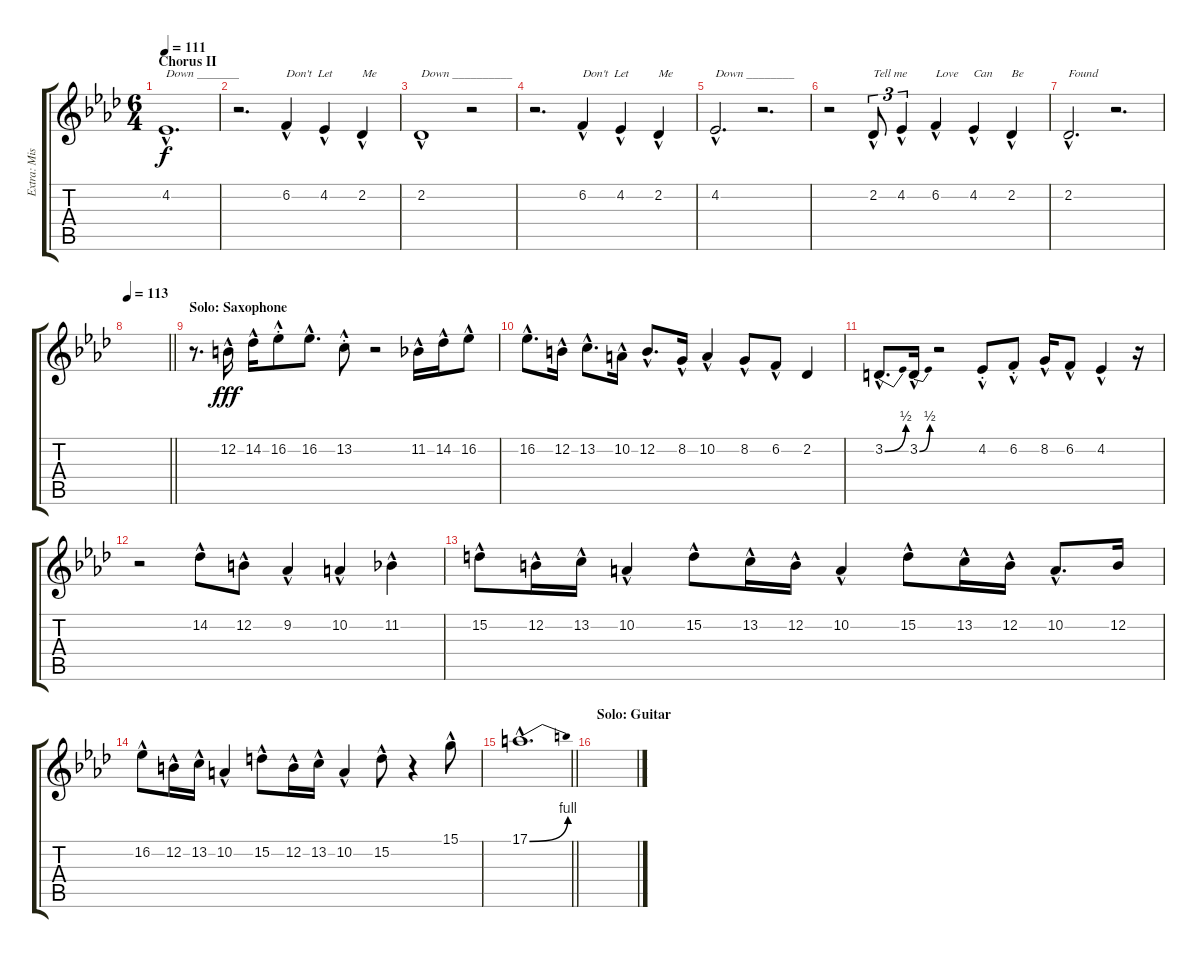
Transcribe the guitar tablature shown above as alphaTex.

\track ("Extra: Misc" "Extra: Mis") {instrument choiraahs}
\staff {score tabs}
\tuning (E4 B3 G3 D3 A2 E2) {hide}
\ts (6 4)
\section ("" "Chorus II")
\tempo 111
\clef g2
\ks ab
4.2{hac}.1{d txt "Down _______" dy f} |
r.2{d} 6.2{hac}.4{txt "Don't  Let"} 4.2{hac}.4 2.2{hac}.4{txt "Me"} |
2.2{hac}.1{txt "Down __________"} r.2 |
r.2{d} 6.2{hac}.4{txt "Don't  Let"} 4.2{hac}.4 2.2{hac}.4{txt "Me"} |
4.2{hac}.2{d txt "Down ________"} r.2{d} |
r.2 2.2{hac}.8{tu (3 2) txt "Tell me"} 4.2{hac}.4{tu (3 2)} 6.2{hac}.4{txt "Love"} 4.2{hac}.4{txt "Can"} 2.2{hac}.4{txt "Be"} |
2.2{hac}.2{d txt "Found"} r.2{d} |
\tempo 113
\barLineRight lightlight
|
\section ("" "Solo: Saxophone")
r.8{d instrument altosax} 12.2{hac}.16{dy fff} 14.2{hac}.16 16.2{hac st}.8 16.2{hac}.8{d} 13.2{hac st}.8 r.2 11.2{hac}.16 14.2{hac}.16 16.2{hac}.8 |
16.2{hac}.8{d} 12.2{hac}.16 13.2{hac}.8{d} 10.2{hac}.16 12.2{hac}.8{d} 8.2{hac}.16 10.2{hac}.4 8.2{hac}.8 6.2{hac}.8 2.2.4 |
3.2{be (bend 0 0 60 2) hac}.8{d} 3.2{be (bend 0 0 60 2) hac}.16 r.2 4.2{hac st}.8 6.2{hac st}.8 8.2{hac}.16 6.2{hac}.8 4.2{hac}.4 r.16 |
r.2 14.2{hac}.8 12.2{hac}.8 9.2{hac}.4 10.2{hac}.4 11.2{hac}.4 |
15.2{hac}.8 12.2{hac}.16 13.2{hac}.16 10.2{hac}.4 15.2{hac}.8 13.2{hac}.16 12.2{hac}.16 10.2{hac}.4 15.2{hac}.8 13.2{hac}.16 12.2{hac}.16 10.2{hac}.8{d} 12.2.16 |
16.2{hac}.8 12.2{hac}.16 13.2{hac}.16 10.2{hac}.4 15.2{hac}.8 12.2{hac}.16 13.2{hac}.16 10.2{hac}.4 15.2{hac}.8 r.4 15.1{hac}.8 |
\barLineRight lightlight
17.1{be (bend 0 0 60 4) hac}.1{d} |
\section ("" "Solo: Guitar")
